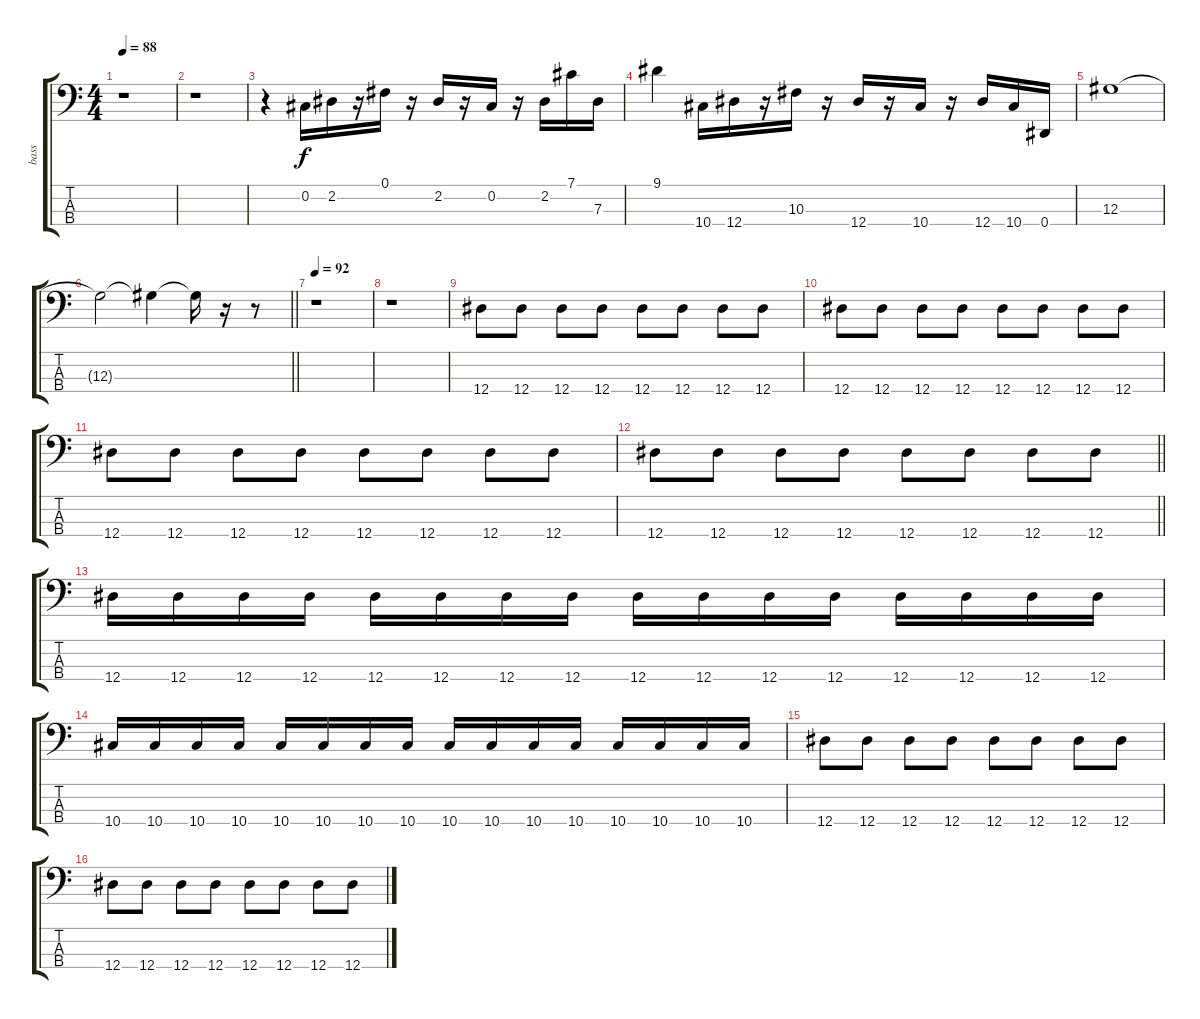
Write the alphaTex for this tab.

\track ("bass" "bass") {instrument electricbassfinger}
\staff {score tabs}
\tuning (Gb2 Db2 Ab1 Eb1) {hide}
\ts (4 4)
\tempo 88
\clef f4
\ks c
r.1{dy f instrument electricbassfinger} |
r.1 |
r.4 0.2.16 2.2.16 r.16 0.1.16 r.16 2.2.16 r.16 0.2.16 r.16 2.2.16 7.1.16 7.3.16 |
9.1.4 10.4.16 12.4.16 r.16 10.3.16 r.16 12.4.16 r.16 10.4.16 r.16 12.4.16 10.4.16 0.4.16 |
12.3.1 |
\barLineRight lightlight
12.3{t}.2 12.3{t}.4 12.3{t}.16 r.16 r.8 |
\tempo 92
r.1 |
r.1 |
12.4.8 12.4.8 12.4.8 12.4.8 12.4.8 12.4.8 12.4.8 12.4.8 |
12.4.8 12.4.8 12.4.8 12.4.8 12.4.8 12.4.8 12.4.8 12.4.8 |
12.4.8 12.4.8 12.4.8 12.4.8 12.4.8 12.4.8 12.4.8 12.4.8 |
\barLineRight lightlight
12.4.8 12.4.8 12.4.8 12.4.8 12.4.8 12.4.8 12.4.8 12.4.8 |
12.4.16 12.4.16 12.4.16 12.4.16 12.4.16 12.4.16 12.4.16 12.4.16 12.4.16 12.4.16 12.4.16 12.4.16 12.4.16 12.4.16 12.4.16 12.4.16 |
10.4.16 10.4.16 10.4.16 10.4.16 10.4.16 10.4.16 10.4.16 10.4.16 10.4.16 10.4.16 10.4.16 10.4.16 10.4.16 10.4.16 10.4.16 10.4.16 |
12.4.8 12.4.8 12.4.8 12.4.8 12.4.8 12.4.8 12.4.8 12.4.8 |
12.4.8 12.4.8 12.4.8 12.4.8 12.4.8 12.4.8 12.4.8 12.4.8
